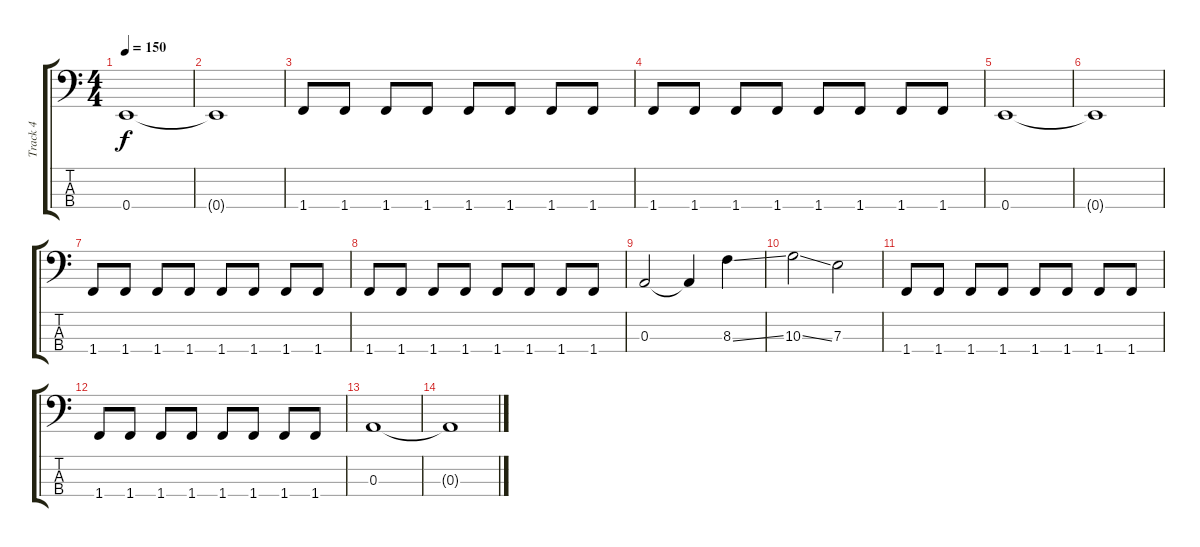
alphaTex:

\track ("Track 4" "Track 4") {instrument electricbassfinger}
\staff {score tabs}
\tuning (G2 D2 A1 E1) {hide}
\ts (4 4)
\tempo 150
\clef f4
\ks c
0.4.1{dy f} |
0.4{t}.1 |
1.4.8 1.4.8 1.4.8 1.4.8 1.4.8 1.4.8 1.4.8 1.4.8 |
1.4.8 1.4.8 1.4.8 1.4.8 1.4.8 1.4.8 1.4.8 1.4.8 |
0.4.1 |
0.4{t}.1 |
1.4.8 1.4.8 1.4.8 1.4.8 1.4.8 1.4.8 1.4.8 1.4.8 |
1.4.8 1.4.8 1.4.8 1.4.8 1.4.8 1.4.8 1.4.8 1.4.8 |
0.3.2 0.3{t}.4 8.3{ss}.4 |
10.3{ss}.2 7.3.2 |
1.4.8 1.4.8 1.4.8 1.4.8 1.4.8 1.4.8 1.4.8 1.4.8 |
1.4.8 1.4.8 1.4.8 1.4.8 1.4.8 1.4.8 1.4.8 1.4.8 |
0.3.1 |
0.3{t}.1
